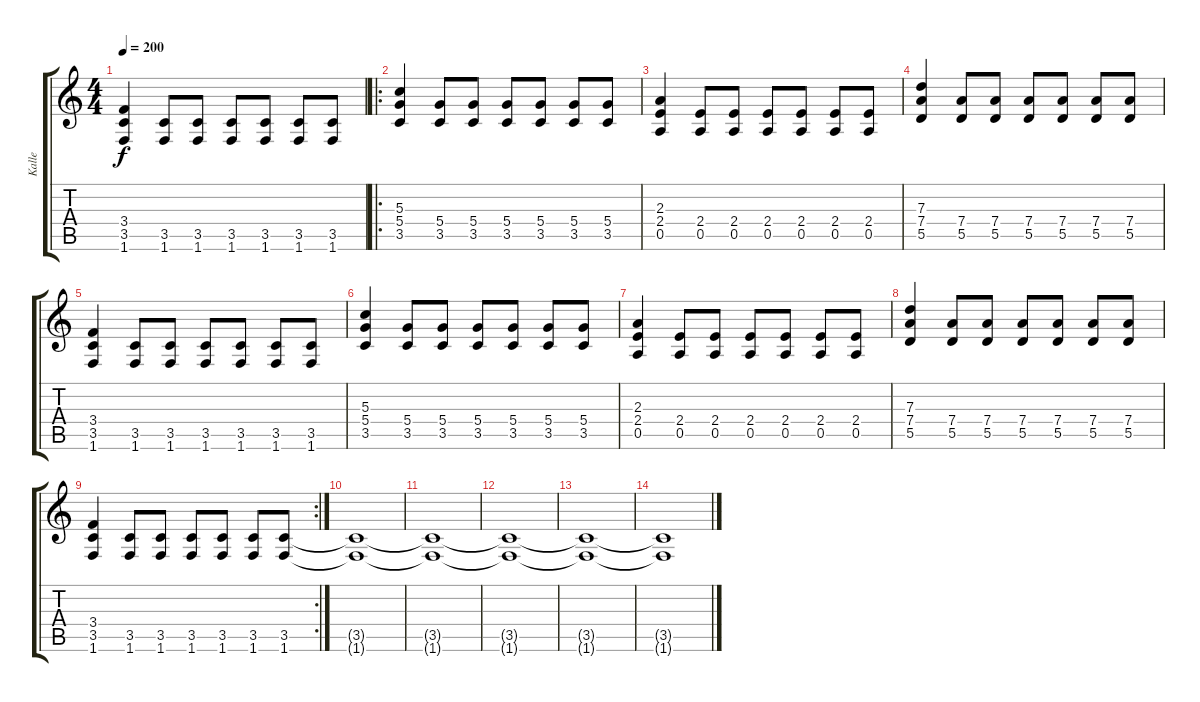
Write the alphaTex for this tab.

\track ("Kalle" "Kalle") {instrument distortionguitar}
\staff {score tabs}
\tuning (E4 B3 G3 D3 A2 E2) {hide}
\ts (4 4)
\tempo 200
\clef g2
\ks c
(3.4 3.5 1.6).4{dy f} (3.5 1.6).8 (3.5 1.6).8 (3.5 1.6).8 (3.5 1.6).8 (3.5 1.6).8 (3.5 1.6).8 |
\ro
(5.3 5.4 3.5).4 (5.4 3.5).8 (5.4 3.5).8 (5.4 3.5).8 (5.4 3.5).8 (5.4 3.5).8 (5.4 3.5).8 |
(2.3 2.4 0.5).4 (2.4 0.5).8 (2.4 0.5).8 (2.4 0.5).8 (2.4 0.5).8 (2.4 0.5).8 (2.4 0.5).8 |
(7.3 7.4 5.5).4 (7.4 5.5).8 (7.4 5.5).8 (7.4 5.5).8 (7.4 5.5).8 (7.4 5.5).8 (7.4 5.5).8 |
(3.4 3.5 1.6).4 (3.5 1.6).8 (3.5 1.6).8 (3.5 1.6).8 (3.5 1.6).8 (3.5 1.6).8 (3.5 1.6).8 |
(5.3 5.4 3.5).4 (5.4 3.5).8 (5.4 3.5).8 (5.4 3.5).8 (5.4 3.5).8 (5.4 3.5).8 (5.4 3.5).8 |
(2.3 2.4 0.5).4 (2.4 0.5).8 (2.4 0.5).8 (2.4 0.5).8 (2.4 0.5).8 (2.4 0.5).8 (2.4 0.5).8 |
(7.3 7.4 5.5).4 (7.4 5.5).8 (7.4 5.5).8 (7.4 5.5).8 (7.4 5.5).8 (7.4 5.5).8 (7.4 5.5).8 |
\rc 2
(3.4 3.5 1.6).4 (3.5 1.6).8 (3.5 1.6).8 (3.5 1.6).8 (3.5 1.6).8 (3.5 1.6).8 (3.5 1.6).8 |
(3.5{t} 1.6{t}).1 |
(3.5{t} 1.6{t}).1 |
(3.5{t} 1.6{t}).1 |
(3.5{t} 1.6{t}).1 |
(3.5{t} 1.6{t}).1
